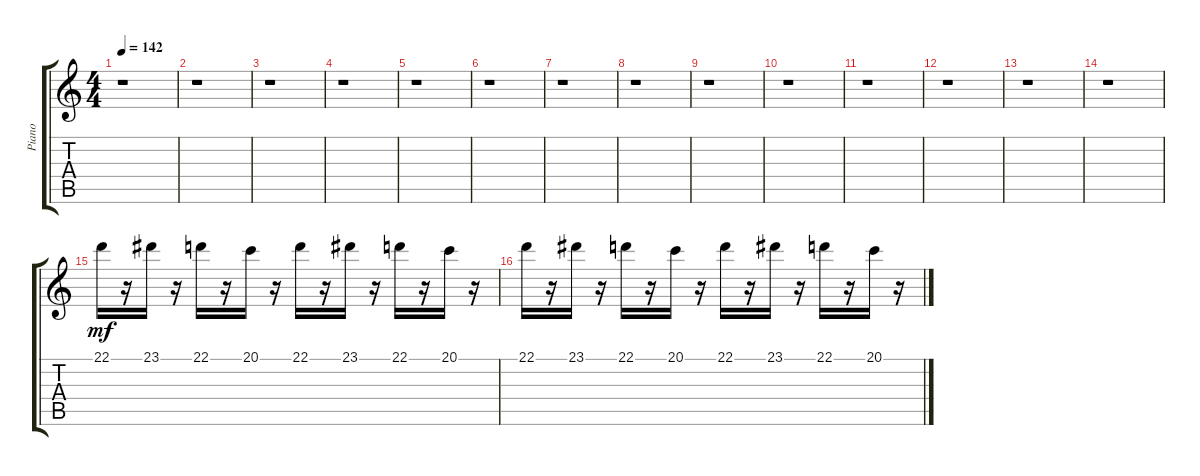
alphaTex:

\track ("Piano" "Piano") {instrument electricgrandpiano}
\staff {score tabs}
\tuning (E4 B3 G3 D3 A2 E2) {hide}
\ts (4 4)
\tempo 142
\clef g2
\ks c
r.1{dy f} |
r.1 |
r.1 |
r.1 |
r.1 |
r.1 |
r.1 |
r.1 |
r.1 |
r.1 |
r.1 |
r.1 |
r.1 |
r.1 |
22.1.16{dy mf} r.16 23.1.16 r.16 22.1.16 r.16 20.1.16 r.16 22.1.16 r.16 23.1.16 r.16 22.1.16 r.16 20.1.16 r.16 |
22.1.16{volume 13} r.16 23.1.16 r.16 22.1.16 r.16 20.1.16 r.16 22.1.16 r.16 23.1.16 r.16 22.1.16 r.16 20.1.16 r.16
